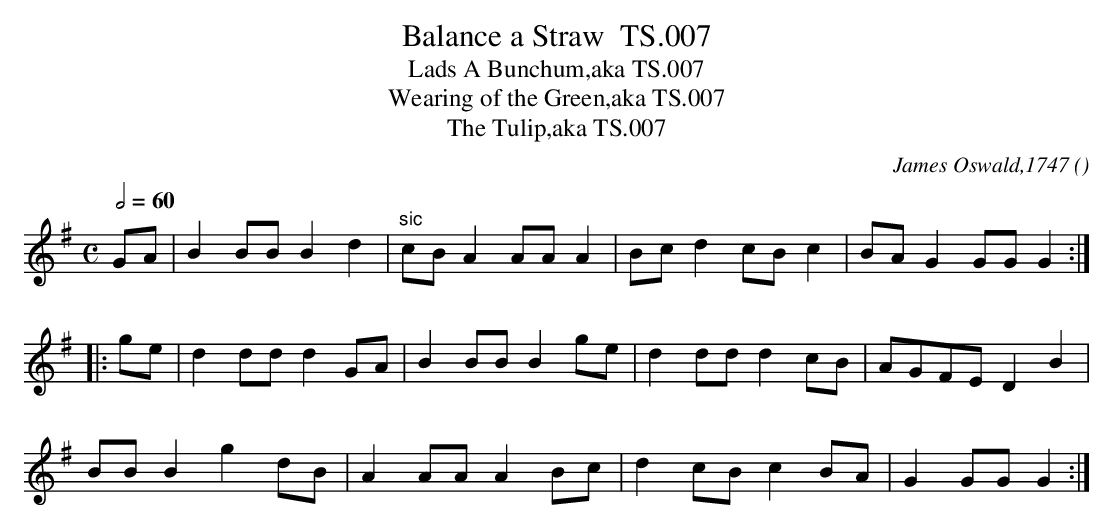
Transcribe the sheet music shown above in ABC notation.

X:1
T:Balance a Straw  TS.007
T:Lads A Bunchum,aka TS.007
T:Wearing of the Green,aka TS.007
T:Tulip,aka TS.007, The
M:C
L:1/8
Q:1/2=60
O:
C:James Oswald,1747
K:G
GA|B2BBB2d2|"^sic"cBA2AAA2|Bcd2cBc2|BAG2GGG2:|
|:ge|d2ddd2GA|B2BBB2ge|d2ddd2cB|AGFED2B2|
BBB2g2dB|A2AAA2Bc|d2cBc2BA|G2GGG2:|]
